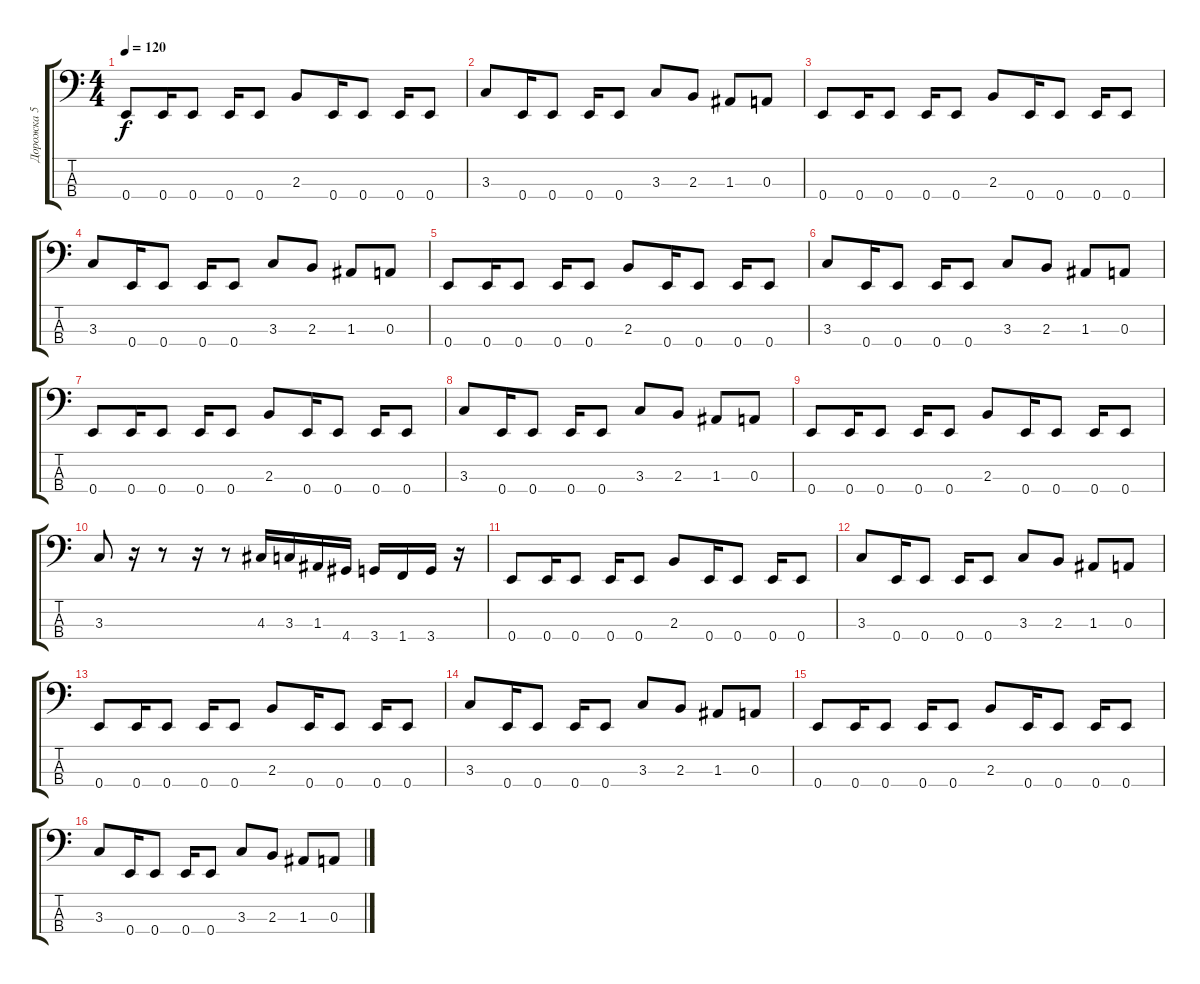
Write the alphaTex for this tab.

\track ("Дорожка 5" "Дорожка 5") {instrument electricbasspick}
\staff {score tabs}
\tuning (G2 D2 A1 E1) {hide}
\ts (4 4)
\tempo 120
\clef f4
\ks c
0.4.8{dy f} 0.4.16 0.4.8 0.4.16 0.4.8 2.3.8 0.4.16 0.4.8 0.4.16 0.4.8 |
3.3.8 0.4.16 0.4.8 0.4.16 0.4.8 3.3.8 2.3.8 1.3.8 0.3.8 |
0.4.8 0.4.16 0.4.8 0.4.16 0.4.8 2.3.8 0.4.16 0.4.8 0.4.16 0.4.8 |
3.3.8 0.4.16 0.4.8 0.4.16 0.4.8 3.3.8 2.3.8 1.3.8 0.3.8 |
0.4.8 0.4.16 0.4.8 0.4.16 0.4.8 2.3.8 0.4.16 0.4.8 0.4.16 0.4.8 |
3.3.8 0.4.16 0.4.8 0.4.16 0.4.8 3.3.8 2.3.8 1.3.8 0.3.8 |
0.4.8 0.4.16 0.4.8 0.4.16 0.4.8 2.3.8 0.4.16 0.4.8 0.4.16 0.4.8 |
3.3.8 0.4.16 0.4.8 0.4.16 0.4.8 3.3.8 2.3.8 1.3.8 0.3.8 |
0.4.8 0.4.16 0.4.8 0.4.16 0.4.8 2.3.8 0.4.16 0.4.8 0.4.16 0.4.8 |
3.3.8 r.16 r.8 r.16 r.8 4.3.16{instrument slapbass1} 3.3.16 1.3.16 4.4.16 3.4.16 1.4.16 3.4.16 r.16{instrument electricbasspick} |
0.4.8 0.4.16 0.4.8 0.4.16 0.4.8 2.3.8 0.4.16 0.4.8 0.4.16 0.4.8 |
3.3.8 0.4.16 0.4.8 0.4.16 0.4.8 3.3.8 2.3.8 1.3.8 0.3.8 |
0.4.8 0.4.16 0.4.8 0.4.16 0.4.8 2.3.8 0.4.16 0.4.8 0.4.16 0.4.8 |
3.3.8 0.4.16 0.4.8 0.4.16 0.4.8 3.3.8 2.3.8 1.3.8 0.3.8 |
0.4.8 0.4.16 0.4.8 0.4.16 0.4.8 2.3.8 0.4.16 0.4.8 0.4.16 0.4.8 |
3.3.8 0.4.16 0.4.8 0.4.16 0.4.8 3.3.8 2.3.8 1.3.8 0.3.8
